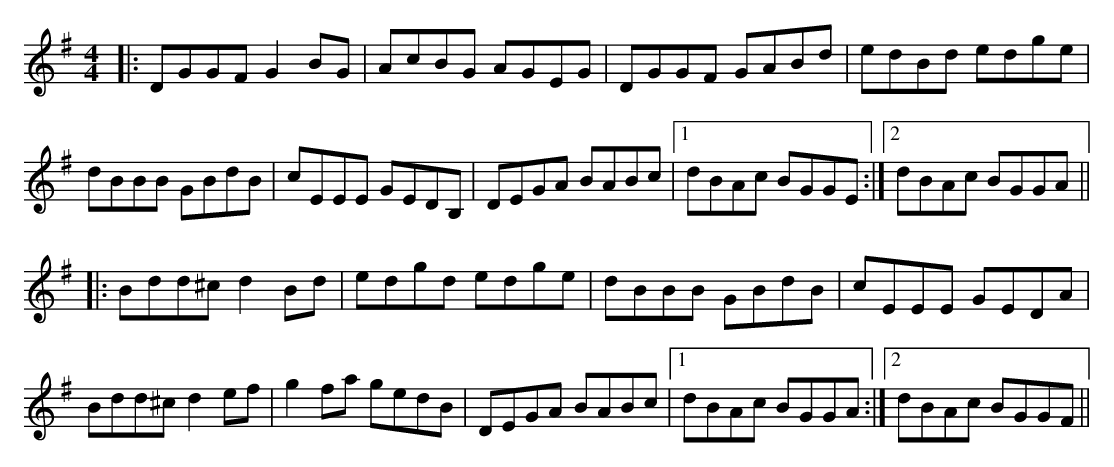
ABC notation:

X:1
M:4/4
K:G
|:DGGF G2BG|AcBG AGEG|DGGF GABd|edBd edge|
dBBB GBdB|cEEE GEDB,|DEGA BABc|1 dBAc BGGE:|2 dBAc BGGA||
|:Bdd^c d2 Bd|edgd edge|dBBB GBdB|cEEE GEDA|
Bdd^c d2ef|g2 fa gedB|DEGA BABc|1 dBAc BGGA:|2 dBAc BGGF||
